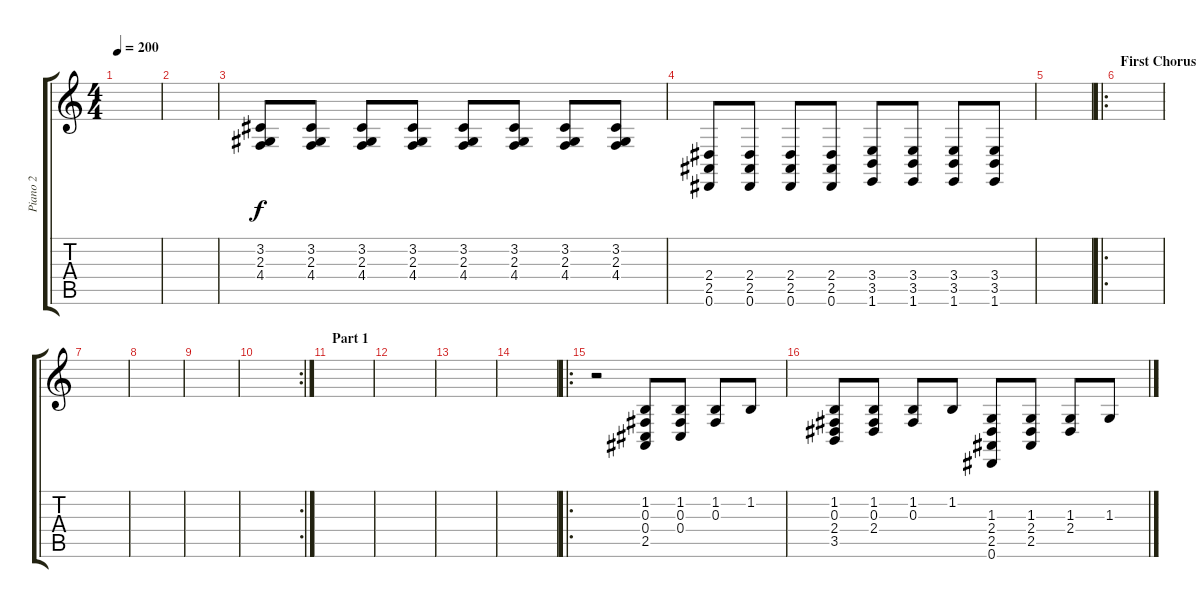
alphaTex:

\track ("Piano 2" "Piano 2") {instrument brightacousticpiano}
\staff {score tabs}
\tuning (Eb4 Bb3 Gb3 Db3 Ab2 Eb2) {hide}
\ts (4 4)
\tempo 200
\clef g2
\ks c
|
|
(3.2 2.3 4.4).8 (3.2 2.3 4.4).8 (3.2 2.3 4.4).8 (3.2 2.3 4.4).8 (3.2 2.3 4.4).8 (3.2 2.3 4.4).8 (3.2 2.3 4.4).8 (3.2 2.3 4.4).8 |
(2.4 2.5 0.6).8 (2.4 2.5 0.6).8 (2.4 2.5 0.6).8 (2.4 2.5 0.6).8 (3.4 3.5 1.6).8 (3.4 3.5 1.6).8 (3.4 3.5 1.6).8 (3.4 3.5 1.6).8 |
|
\ro
\section ("" "First Chorus")
|
|
|
|
\rc 2
|
\section ("" "Part 1")
|
|
|
|
\ro
r.2 (1.2 0.3 0.4 2.5).8 (1.2 0.3 0.4).8 (1.2 0.3).8 1.2.8 |
(1.2 0.3 2.4 3.5).8 (1.2 0.3 2.4).8 (1.2 0.3).8 1.2.8 (1.3 2.4 2.5 0.6).8 (1.3 2.4 2.5).8 (1.3 2.4).8 1.3.8
